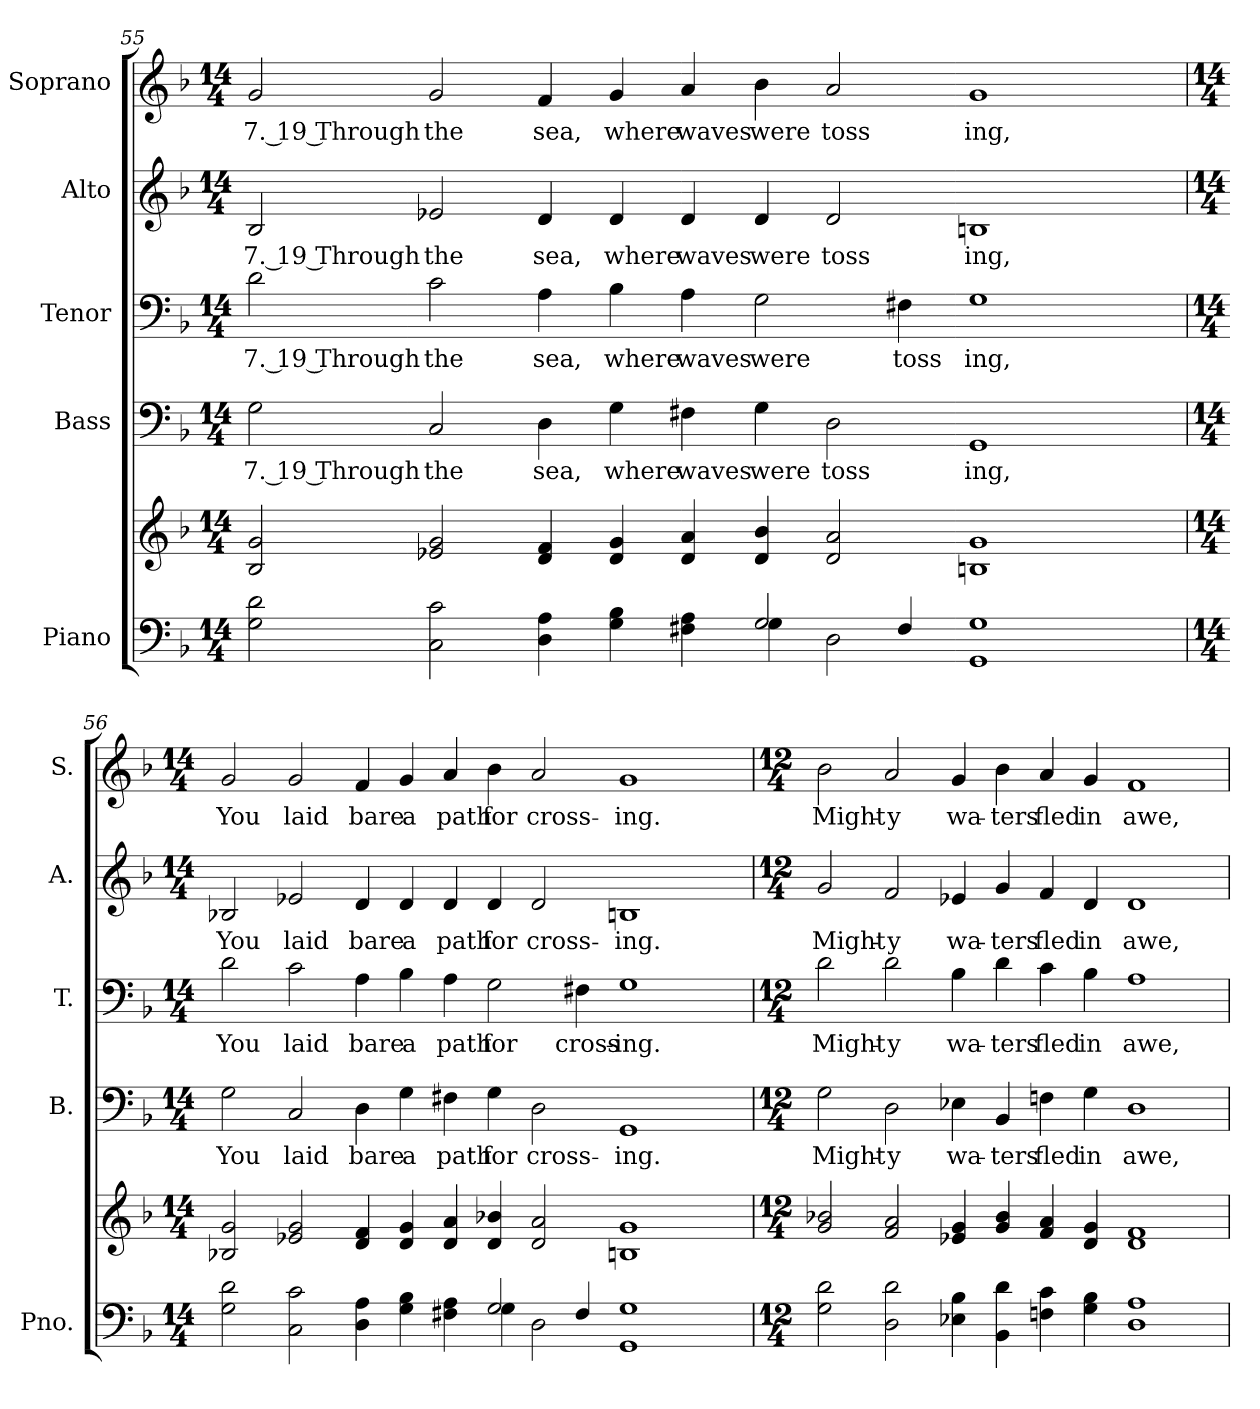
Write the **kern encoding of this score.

**kern	**kern	**kern	**text	**kern	**text	**kern	**text	**kern	**text
*part5	*part5	*part4	*part4	*part3	*part3	*part2	*part2	*part1	*part1
*staff6	*staff5	*staff4	*staff4	*staff3	*staff3	*staff2	*staff2	*staff1	*staff1
*I"Piano	*	*I"Bass	*	*I"Tenor	*	*I"Alto	*	*I"Soprano	*
*I'Pno.	*	*I'B.	*	*I'T.	*	*I'A.	*	*I'S.	*
!!LO:PB:g=z
*clefF4	*clefG2	*clefF4	*	*clefF4	*	*clefG2	*	*clefG2	*
*k[b-]	*k[b-]	*k[b-]	*	*k[b-]	*	*k[b-]	*	*k[b-]	*
*F:	*F:	*F:	*	*F:	*	*F:	*	*F:	*
*M14/4	*M14/4	*M14/4	*	*M14/4	*	*M14/4	*	*M14/4	*
=55	=55	=55	=55	=55	=55	=55	=55	=55	=55
*^	*	*	*	*	*	*	*	*	*
!	!	!	!	!LO:LY:b:color=#000000	!	!	!	!	!	!
!	!	!	!	!	!	!LO:LY:b:color=#000000	!	!	!	!
!	!	!	!	!	!	!	!	!LO:LY:b:color=#000000	!	!
!	!	!	!	!	!	!	!	!	!	!LO:LY:b:color=#000000
2Gi\ 2di	1ryy	2B-i/ 2gi	2Gi\	7. 19 Through	2di\	7. 19 Through	2B-i/	7. 19 Through	2gi/	7. 19 Through
!	!	!	!	!LO:LY:b:color=#000000	!	!	!	!	!	!
!	!	!	!	!	!	!LO:LY:b:color=#000000	!	!	!	!
!	!	!	!	!	!	!	!	!LO:LY:b:color=#000000	!	!
!	!	!	!	!	!	!	!	!	!	!LO:LY:b:color=#000000
2Ci\ 2ci	.	2e-Xi/ 2gi	2Ci/	the	2ci\	the	2e-Xi/	the	2gi/	the
!	!	!	!	!LO:LY:b:color=#000000	!	!	!	!	!	!
!	!	!	!	!	!	!LO:LY:b:color=#000000	!	!	!	!
!	!	!	!	!	!	!	!	!LO:LY:b:color=#000000	!	!
!	!	!	!	!	!	!	!	!	!	!LO:LY:b:color=#000000
4Di\ 4Ai	2ryy	4di/ 4fi	4Di\	sea,	4Ai\	sea,	4di/	sea,	4fi/	sea,
!	!	!	!	!LO:LY:b:color=#000000	!	!	!	!	!	!
!	!	!	!	!	!	!LO:LY:b:color=#000000	!	!	!	!
!	!	!	!	!	!	!	!	!LO:LY:b:color=#000000	!	!
!	!	!	!	!	!	!	!	!	!	!LO:LY:b:color=#000000
4Gi\ 4B-i	.	4di/ 4gi	4Gi\	where	4B-i\	where	4di/	where	4gi/	where
!	!	!	!	!LO:LY:b:color=#000000	!	!	!	!	!	!
!	!	!	!	!	!	!LO:LY:b:color=#000000	!	!	!	!
!	!	!	!	!	!	!	!	!LO:LY:b:color=#000000	!	!
!	!	!	!	!	!	!	!	!	!	!LO:LY:b:color=#000000
4F#Xi\ 4Ai	4ryy	4di/ 4ai	4F#Xi\	waves	4Ai\	waves	4di/	waves	4ai/	waves
!	!	!	!	!LO:LY:b:color=#000000	!	!	!	!	!	!
!	!	!	!	!	!	!LO:LY:b:color=#000000	!	!	!	!
!	!	!	!	!	!	!	!	!LO:LY:b:color=#000000	!	!
!	!	!	!	!	!	!	!	!	!	!LO:LY:b:color=#000000
2Gi/	4Gi\	4di/ 4b-i	4Gi\	were	2Gi\	were	4di/	were	4b-i\	were
!	!	!	!	!LO:LY:b:color=#000000	!	!	!	!	!	!
!	!	!	!	!	!	!	!	!LO:LY:b:color=#000000	!	!
!	!	!	!	!	!	!	!	!	!	!LO:LY:b:color=#000000
.	2Di\	2di/ 2ai	2Di\	toss	.	.	2di/	toss	2ai/	toss
!	!	!	!	!	!	!LO:LY:b:color=#000000	!	!	!	!
4F#i/	.	.	.	.	4F#Xi\	toss	.	.	.	.
!	!	!	!	!LO:LY:b:color=#000000	!	!	!	!	!	!
!	!	!	!	!	!	!LO:LY:b:color=#000000	!	!	!	!
!	!	!	!	!	!	!	!	!LO:LY:b:color=#000000	!	!
!	!	!	!	!	!	!	!	!	!	!LO:LY:b:color=#000000
1GGi 1Gi	2ryy	1Bni 1gi	1GGi	ing,	1Gi	ing,	1Bni	ing,	1gi	ing,
.	2ryy	.	.	.	.	.	.	.	.	.
!!LO:PB:g=z
=56	=56	=56	=56	=56	=56	=56	=56	=56	=56	=56
*M14/4	*	*M14/4	*M14/4	*	*M14/4	*	*M14/4	*	*M14/4	*
!	!	!	!	!LO:LY:b:color=#000000	!	!	!	!	!	!
!	!	!	!	!	!	!LO:LY:b:color=#000000	!	!	!	!
!	!	!	!	!	!	!	!	!LO:LY:b:color=#000000	!	!
!	!	!	!	!	!	!	!	!	!	!LO:LY:b:color=#000000
2Gi\ 2di	1ryy	2B-Xi/ 2gi	2Gi\	You	2di\	You	2B-Xi/	You	2gi/	You
!	!	!	!	!LO:LY:b:color=#000000	!	!	!	!	!	!
!	!	!	!	!	!	!LO:LY:b:color=#000000	!	!	!	!
!	!	!	!	!	!	!	!	!LO:LY:b:color=#000000	!	!
!	!	!	!	!	!	!	!	!	!	!LO:LY:b:color=#000000
2Ci\ 2ci	.	2e-Xi/ 2gi	2Ci/	laid	2ci\	laid	2e-Xi/	laid	2gi/	laid
!	!	!	!	!LO:LY:b:color=#000000	!	!	!	!	!	!
!	!	!	!	!	!	!LO:LY:b:color=#000000	!	!	!	!
!	!	!	!	!	!	!	!	!LO:LY:b:color=#000000	!	!
!	!	!	!	!	!	!	!	!	!	!LO:LY:b:color=#000000
4Di\ 4Ai	2ryy	4di/ 4fi	4Di\	bare	4Ai\	bare	4di/	bare	4fi/	bare
!	!	!	!	!LO:LY:b:color=#000000	!	!	!	!	!	!
!	!	!	!	!	!	!LO:LY:b:color=#000000	!	!	!	!
!	!	!	!	!	!	!	!	!LO:LY:b:color=#000000	!	!
!	!	!	!	!	!	!	!	!	!	!LO:LY:b:color=#000000
4Gi\ 4B-i	.	4di/ 4gi	4Gi\	a	4B-i\	a	4di/	a	4gi/	a
!	!	!	!	!LO:LY:b:color=#000000	!	!	!	!	!	!
!	!	!	!	!	!	!LO:LY:b:color=#000000	!	!	!	!
!	!	!	!	!	!	!	!	!LO:LY:b:color=#000000	!	!
!	!	!	!	!	!	!	!	!	!	!LO:LY:b:color=#000000
4F#Xi\ 4Ai	4ryy	4di/ 4ai	4F#Xi\	path	4Ai\	path	4di/	path	4ai/	path
!	!	!	!	!LO:LY:b:color=#000000	!	!	!	!	!	!
!	!	!	!	!	!	!LO:LY:b:color=#000000	!	!	!	!
!	!	!	!	!	!	!	!	!LO:LY:b:color=#000000	!	!
!	!	!	!	!	!	!	!	!	!	!LO:LY:b:color=#000000
2Gi/	4Gi\	4di/ 4b-Xi	4Gi\	for	2Gi\	for	4di/	for	4b-i\	for
!	!	!	!	!LO:LY:b:color=#000000	!	!	!	!	!	!
!	!	!	!	!	!	!	!	!LO:LY:b:color=#000000	!	!
!	!	!	!	!	!	!	!	!	!	!LO:LY:b:color=#000000
.	2Di\	2di/ 2ai	2Di\	cross-	.	.	2di/	cross-	2ai/	cross-
!	!	!	!	!	!	!LO:LY:b:color=#000000	!	!	!	!
4F#i/	.	.	.	.	4F#Xi\	cross-	.	.	.	.
!	!	!	!	!LO:LY:b:color=#000000	!	!	!	!	!	!
!	!	!	!	!	!	!LO:LY:b:color=#000000	!	!	!	!
!	!	!	!	!	!	!	!	!LO:LY:b:color=#000000	!	!
!	!	!	!	!	!	!	!	!	!	!LO:LY:b:color=#000000
1GGi 1Gi	2ryy	1Bni 1gi	1GGi	-ing.	1Gi	-ing.	1Bni	-ing.	1gi	-ing.
.	2ryy	.	.	.	.	.	.	.	.	.
*v	*v	*	*	*	*	*	*	*	*	*
!!LO:PB:g=z
=57	=57	=57	=57	=57	=57	=57	=57	=57	=57
*M12/4	*M12/4	*M12/4	*	*M12/4	*	*M12/4	*	*M12/4	*
*^	*	*	*	*	*	*	*	*	*
!	!	!	!	!LO:LY:b:color=#000000	!	!	!	!	!	!
*v	*v	*	*	*	*	*	*	*	*	*
*^	*	*	*	*	*	*	*	*	*
!	!	!	!	!	!	!LO:LY:b:color=#000000	!	!	!	!
*v	*v	*	*	*	*	*	*	*	*	*
*^	*	*	*	*	*	*	*	*	*
!	!	!	!	!	!	!	!	!LO:LY:b:color=#000000	!	!
*v	*v	*	*	*	*	*	*	*	*	*
*^	*	*	*	*	*	*	*	*	*
!	!	!	!	!	!	!	!	!	!	!LO:LY:b:color=#000000
*v	*v	*	*	*	*	*	*	*	*	*
2Gi\ 2di	2gi/ 2b-Xi	2Gi\	Might-	2di\	Might-	2gi/	Might-	2b-i\	Might-
!	!	!	!LO:LY:b:color=#000000	!	!	!	!	!	!
!	!	!	!	!	!LO:LY:b:color=#000000	!	!	!	!
!	!	!	!	!	!	!	!LO:LY:b:color=#000000	!	!
!	!	!	!	!	!	!	!	!	!LO:LY:b:color=#000000
2Di\ 2di	2fi/ 2ai	2Di\	-y	2di\	-y	2fi/	-y	2ai/	-y
!	!	!	!LO:LY:b:color=#000000	!	!	!	!	!	!
!	!	!	!	!	!LO:LY:b:color=#000000	!	!	!	!
!	!	!	!	!	!	!	!LO:LY:b:color=#000000	!	!
!	!	!	!	!	!	!	!	!	!LO:LY:b:color=#000000
4E-Xi\ 4B-i	4e-Xi/ 4gi	4E-Xi\	wa-	4B-i\	wa-	4e-Xi/	wa-	4gi/	wa-
!	!	!	!LO:LY:b:color=#000000	!	!	!	!	!	!
!	!	!	!	!	!LO:LY:b:color=#000000	!	!	!	!
!	!	!	!	!	!	!	!LO:LY:b:color=#000000	!	!
!	!	!	!	!	!	!	!	!	!LO:LY:b:color=#000000
4BB-i\ 4di	4gi/ 4b-i	4BB-i/	-ters	4di\	-ters	4gi/	-ters	4b-i\	-ters
!	!	!	!LO:LY:b:color=#000000	!	!	!	!	!	!
!	!	!	!	!	!LO:LY:b:color=#000000	!	!	!	!
!	!	!	!	!	!	!	!LO:LY:b:color=#000000	!	!
!	!	!	!	!	!	!	!	!	!LO:LY:b:color=#000000
4Fni\ 4ci	4fi/ 4ai	4Fni\	fled	4ci\	fled	4fi/	fled	4ai/	fled
!	!	!	!LO:LY:b:color=#000000	!	!	!	!	!	!
!	!	!	!	!	!LO:LY:b:color=#000000	!	!	!	!
!	!	!	!	!	!	!	!LO:LY:b:color=#000000	!	!
!	!	!	!	!	!	!	!	!	!LO:LY:b:color=#000000
4Gi\ 4B-i	4di/ 4gi	4Gi\	in	4B-i\	in	4di/	in	4gi/	in
!	!	!	!LO:LY:b:color=#000000	!	!	!	!	!	!
!	!	!	!	!	!LO:LY:b:color=#000000	!	!	!	!
!	!	!	!	!	!	!	!LO:LY:b:color=#000000	!	!
!	!	!	!	!	!	!	!	!	!LO:LY:b:color=#000000
1Di 1Ai	1di 1fi	1Di	awe,	1Ai	awe,	1di	awe,	1fi	awe,
=	=	=	=	=	=	=	=	=	=
*-	*-	*-	*-	*-	*-	*-	*-	*-	*-
